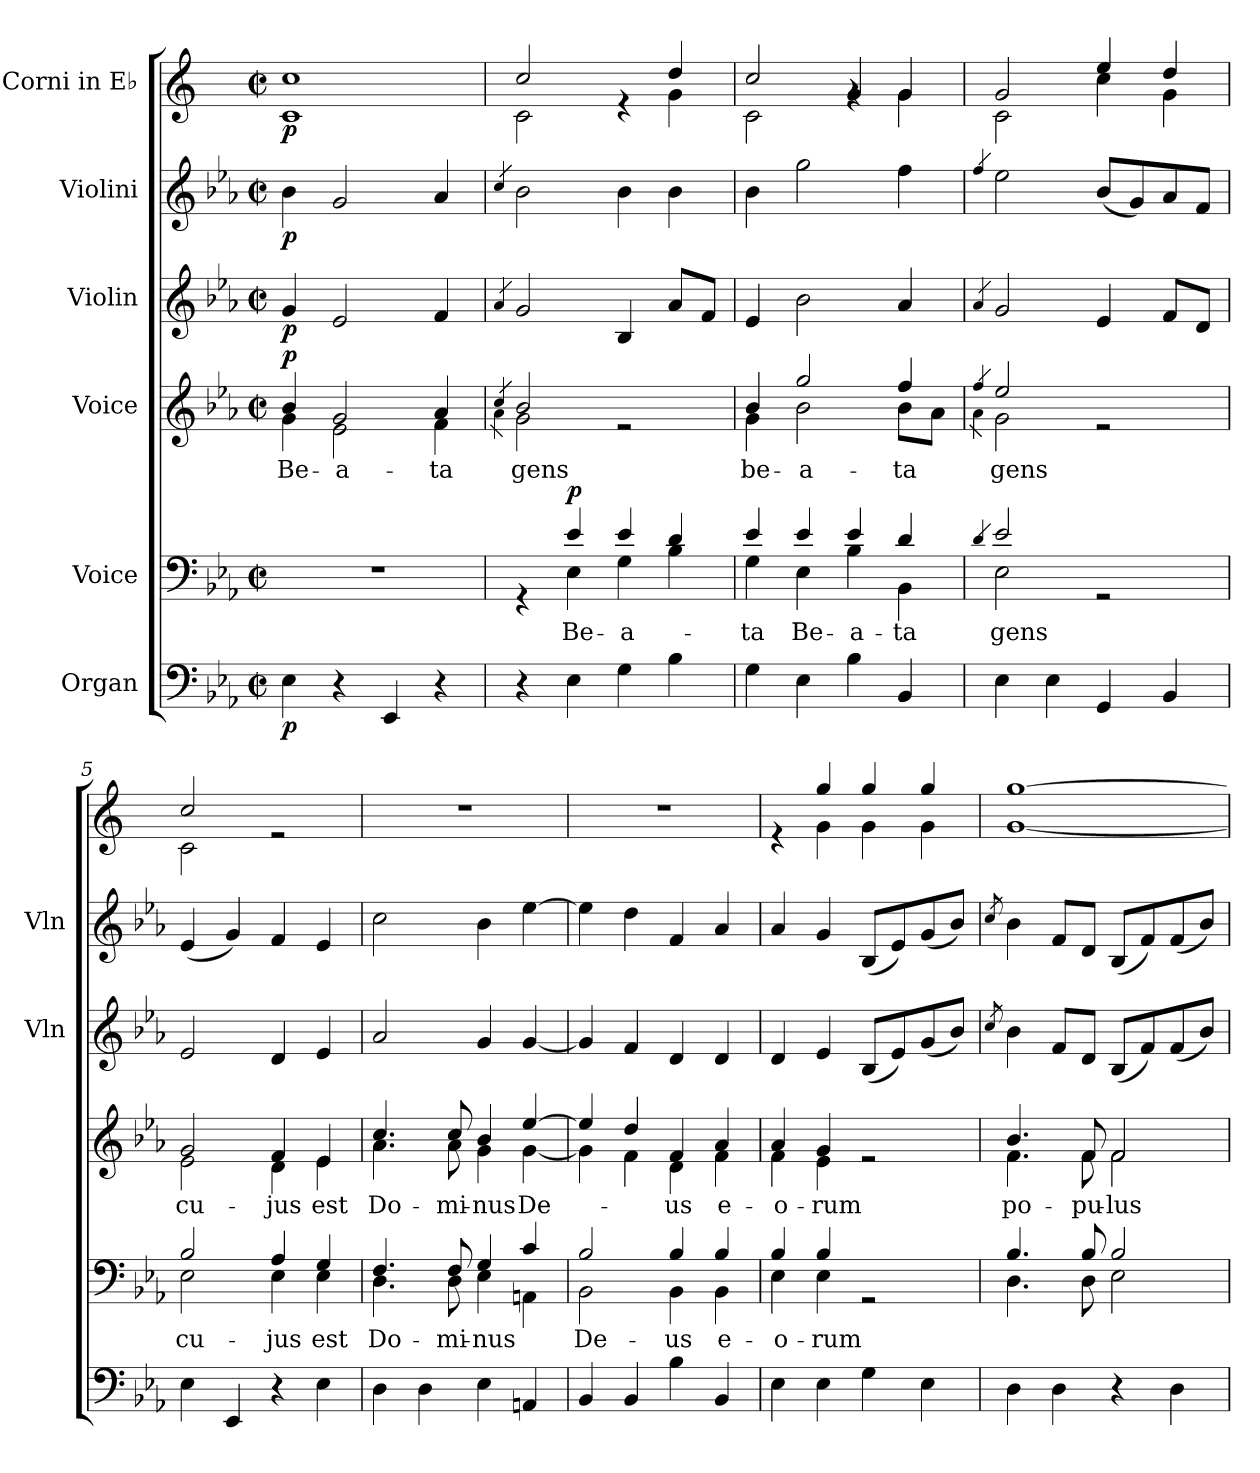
**kern	**dynam	**kern	**text	**dynam	**kern	**text	**dynam	**kern	**dynam	**kern	**dynam	**kern	**dynam
*part6	*part6	*part5	*part5	*part5	*part4	*part4	*part4	*part3	*part3	*part2	*part2	*part1	*part1
*staff6	*staff6	*staff5	*staff5	*staff5	*staff4	*staff4	*staff4	*staff3	*staff3	*staff2	*staff2	*staff1	*staff1
*I"Organ	*	*I"Voice	*	*	*I"Voice	*	*	*I"Violin	*	*I"Violini	*	*I"Corni in E♭	*
*	*	*	*	*	*	*	*	*I'Vln	*	*I'Vln	*	*	*
*clefF4	*	*clefF4	*	*	*clefG2	*	*	*clefG2	*	*clefG2	*	*clefG2	*
*	*	*	*	*	*	*	*	*	*	*	*	*ITrd5c9	*
*k[b-e-a-]	*	*k[b-e-a-]	*	*	*k[b-e-a-]	*	*	*k[b-e-a-]	*	*k[b-e-a-]	*	*k[b-e-a-]	*
*M2/2	*	*M2/2	*	*	*M2/2	*	*	*M2/2	*	*M2/2	*	*M2/2	*
*met(c|)	*	*met(c|)	*	*	*met(c|)	*	*	*met(c|)	*	*met(c|)	*	*met(c|)	*
*MM140	*	*MM140	*	*	*MM140	*	*	*MM140	*	*MM140	*	*MM140	*
=1	=1	=1	=1	=1	=1	=1	=1	=1	=1	=1	=1	=1	=1
!	!	!	!	!	!	!	!	!	!	!	!	!LO:TX:a:B:t=[	!
!	!	!	!	!	!	!	!	!	!	!	!	!LO:TX:a:B:t=] Allegretto	!
!	!LO:DY:b	!	!	!	!	!LO:LY:b	!LO:DY:b	!	!LO:DY:b	!	!LO:DY:b	!	!LO:DY:b
*	*	*	*	*	*^	*	*	*	*	*	*	*^	*
4E-\	p	1r	.	.	4b-/	4g\	Be-	p	4g/	p	4b-\	p	1e-	1E-	p
!	!	!	!	!	!	!	!LO:LY:b	!	!	!	!	!	!	!	!
4r	.	.	.	.	2g/	2e-\	-a-	.	2e-/	.	2g/	.	.	.	.
4EE-/	.	.	.	.	.	.	.	.	.	.	.	.	.	.	.
!	!	!	!	!	!	!	!LO:LY:b	!	!	!	!	!	!	!	!
4r	.	.	.	.	4a-/	4f\	-ta	.	4f/	.	4a-/	.	.	.	.
=2	=2	=2	=2	=2	=2	=2	=2	=2	=2	=2	=2	=2	=2	=2	=2
.	.	.	.	.	4qcc/	4qa-\	.	.	4qa-/	.	4qcc/	.	.	.	.
*	*	*^	*	*	*	*	*	*	*	*	*	*	*	*	*
!	!	!	!	!	!	!	!	!LO:LY:b	!	!	!	!	!	!	!	!
4r	.	4rGG	4ryy	.	.	2b-/	2g\	gens	.	2g/	.	2b-\	.	2e-/	2E-\	.
!	!	!	!	!LO:LY:b	!LO:DY:b	!	!	!	!	!	!	!	!	!	!	!
4E-\	.	4e-/	4E-\	Be-	p	.	.	.	.	.	.	.	.	.	.	.
!	!	!	!	!LO:LY:b	!	!	!	!	!	!	!	!	!	!	!	!
4G\	.	4e-/	4G\	-a-	.	2re	2ryy	.	.	4B-/	.	4b-\	.	4re	4ryy	.
4B-\	.	4d/	4B-\	.	.	.	.	.	.	8a-/L	.	4b-\	.	4f/	4B-\	.
.	.	.	.	.	.	.	.	.	.	8f/J	.	.	.	.	.	.
=3	=3	=3	=3	=3	=3	=3	=3	=3	=3	=3	=3	=3	=3	=3	=3	=3
!	!	!	!	!LO:LY:b	!	!	!	!LO:LY:b	!	!	!	!	!	!	!	!
4G\	.	4e-/	4G\	-ta	.	4b-/	4g\	be-	.	4e-/	.	4b-\	.	2e-/	2E-\	.
!	!	!	!	!LO:LY:b	!	!	!	!LO:LY:b	!	!	!	!	!	!	!	!
4E-\	.	4e-/	4E-\	Be-	.	2gg/	2b-\	-a-	.	2b-\	.	2gg\	.	.	.	.
!	!	!	!	!LO:LY:b	!	!	!	!	!	!	!	!	!	!	!	!
4B-\	.	4e-/	4B-\	-a-	.	.	.	.	.	.	.	.	.	4B-/	4rg	.
!	!	!	!	!LO:LY:b	!	!	!	!LO:LY:b	!	!	!	!	!	!	!	!
4BB-/	.	4d/	4BB-\	-ta	.	4ff/	8b-\L	-ta	.	4a-/	.	4ff\	.	4B-/	4B-\	.
.	.	.	.	.	.	.	8a-\J	.	.	.	.	.	.	.	.	.
=4	=4	=4	=4	=4	=4	=4	=4	=4	=4	=4	=4	=4	=4	=4	=4	=4
.	.	4qd/	.	.	.	4qff/	4qa-\	.	.	4qa-/	.	4qff/	.	.	.	.
!	!	!	!	!LO:LY:b	!	!	!	!LO:LY:b	!	!	!	!	!	!	!	!
4E-\	.	2e-/	2E-\	gens	.	2ee-/	2g\	gens	.	2g/	.	2ee-\	.	2B-/	2E-\	.
4E-\	.	.	.	.	.	.	.	.	.	.	.	.	.	.	.	.
4GG/	.	2rGG	2ryy	.	.	2re	2ryy	.	.	4e-/	.	(8b-/L	.	4g/	4e-\	.
.	.	.	.	.	.	.	.	.	.	.	.	8g/)	.	.	.	.
4BB-/	.	.	.	.	.	.	.	.	.	8f/L	.	8a-/	.	4f/	4B-\	.
.	.	.	.	.	.	.	.	.	.	8d/J	.	8f/J	.	.	.	.
=5	=5	=5	=5	=5	=5	=5	=5	=5	=5	=5	=5	=5	=5	=5	=5	=5
!	!	!	!	!LO:LY:b	!	!	!	!LO:LY:b	!	!	!	!	!	!	!	!
4E-\	.	2B-/	2E-\	cu-	.	2g/	2e-\	cu-	.	2e-/	.	(4e-/	.	2e-/	2E-\	.
4EE-/	.	.	.	.	.	.	.	.	.	.	.	4g/)	.	.	.	.
!	!	!	!	!LO:LY:b	!	!	!	!LO:LY:b	!	!	!	!	!	!	!	!
4r	.	4A-/	4E-\	-jus	.	4f/	4d\	-jus	.	4d/	.	4f/	.	2re	2ryy	.
!	!	!	!	!LO:LY:b	!	!	!	!LO:LY:b	!	!	!	!	!	!	!	!
4E-\	.	4G/	4E-\	est	.	4e-/	4e-\	est	.	4e-/	.	4e-/	.	.	.	.
*	*	*	*	*	*	*	*	*	*	*	*	*	*	*v	*v	*
=6	=6	=6	=6	=6	=6	=6	=6	=6	=6	=6	=6	=6	=6	=6	=6
!	!	!	!	!LO:LY:b	!	!	!	!LO:LY:b	!	!	!	!	!	!	!
4D\	.	4.F/	4.D\	Do-	.	4.cc/	4.a-\	Do-	.	2a-/	.	2cc\	.	1r	.
4D\	.	.	.	.	.	.	.	.	.	.	.	.	.	.	.
!	!	!	!	!LO:LY:b	!	!	!	!LO:LY:b	!	!	!	!	!	!	!
.	.	8F/	8D\	-mi-	.	8cc/	8a-\	-mi-	.	.	.	.	.	.	.
!	!	!	!	!LO:LY:b	!	!	!	!LO:LY:b	!	!	!	!	!	!	!
4E-\	.	4G/	4E-\	-nus	.	4b-/	4g\	-nus	.	4g/	.	4b-\	.	.	.
!	!	!	!	!	!	!	!	!LO:LY:b	!	!	!	!	!	!	!
4AAn/	.	4c/	4AAn\	.	.	[4ee-/	[4g\	De-	.	[4g/	.	[4ee-\	.	.	.
!!LO:LB:g=z
=7	=7	=7	=7	=7	=7	=7	=7	=7	=7	=7	=7	=7	=7	=7	=7
!	!	!	!	!LO:LY:b	!	!	!	!	!	!	!	!	!	!	!
4BB-/	.	2B-/	2BB-\	De-	.	4ee-/]	4g\]	.	.	4g/]	.	4ee-\]	.	1r	.
4BB-/	.	.	.	.	.	4dd/	4f\	.	.	4f/	.	4dd\	.	.	.
!	!	!	!	!LO:LY:b	!	!	!	!LO:LY:b	!	!	!	!	!	!	!
4B-\	.	4B-/	4BB-\	-us	.	4f/	4d\	-us	.	4d/	.	4f/	.	.	.
!	!	!	!	!LO:LY:b	!	!	!	!LO:LY:b	!	!	!	!	!	!	!
4BB-/	.	4B-/	4BB-\	e-	.	4a-/	4f\	e-	.	4d/	.	4a-/	.	.	.
=8	=8	=8	=8	=8	=8	=8	=8	=8	=8	=8	=8	=8	=8	=8	=8
!	!	!	!	!LO:LY:b	!	!	!	!LO:LY:b	!	!	!	!	!	!	!
*	*	*	*	*	*	*	*	*	*	*	*	*	*	*^	*
4E-\	.	4B-/	4E-\	-o-	.	4a-/	4f\	-o-	.	4d/	.	4a-/	.	4re	4ryy	.
!	!	!	!	!LO:LY:b	!	!	!	!LO:LY:b	!	!	!	!	!	!	!	!
4E-\	.	4B-/	4E-\	-rum	.	4g/	4e-\	-rum	.	4e-/	.	4g/	.	4b-/	4B-\	.
4G\	.	2rGG	2ryy	.	.	2re	2ryy	.	.	(8B-/L	.	(8B-/L	.	4b-/	4B-\	.
.	.	.	.	.	.	.	.	.	.	8e-/)	.	8e-/)	.	.	.	.
4E-\	.	.	.	.	.	.	.	.	.	(8g/	.	(8g/	.	4b-/	4B-\	.
.	.	.	.	.	.	.	.	.	.	8b-/J)	.	8b-/J)	.	.	.	.
=9	=9	=9	=9	=9	=9	=9	=9	=9	=9	=9	=9	=9	=9	=9	=9	=9
.	.	.	.	.	.	.	.	.	.	8qcc/	.	8qcc/	.	.	.	.
!	!	!	!	!	!	!	!	!LO:LY:b	!	!	!	!	!	!	!	!
4D\	.	4.B-/	4.D\	.	.	4.b-/	4.f\	po-	.	4b-\	.	4b-\	.	[1b-	[1B-	.
4D\	.	.	.	.	.	.	.	.	.	8f/L	.	8f/L	.	.	.	.
!	!	!	!	!	!	!	!	!LO:LY:b	!	!	!	!	!	!	!	!
.	.	8B-/	8D\	.	.	8f/	8f\	-pu-	.	8d/J	.	8d/J	.	.	.	.
!	!	!	!	!	!	!	!	!LO:LY:b	!	!	!	!	!	!	!	!
4r	.	2B-/	2E-\	.	.	2f/	2f\	-lus	.	(8B-/L	.	(8B-/L	.	.	.	.
.	.	.	.	.	.	.	.	.	.	8f/)	.	8f/)	.	.	.	.
4D\	.	.	.	.	.	.	.	.	.	(8f/	.	(8f/	.	.	.	.
.	.	.	.	.	.	.	.	.	.	8b-/J)	.	8b-/J)	.	.	.	.
*	*	*v	*v	*	*	*	*	*	*	*	*	*	*	*v	*v	*
*	*	*	*	*	*v	*v	*	*	*	*	*	*	*	*
=	=	=	=	=	=	=	=	=	=	=	=	=	=
*-	*-	*-	*-	*-	*-	*-	*-	*-	*-	*-	*-	*-	*-
